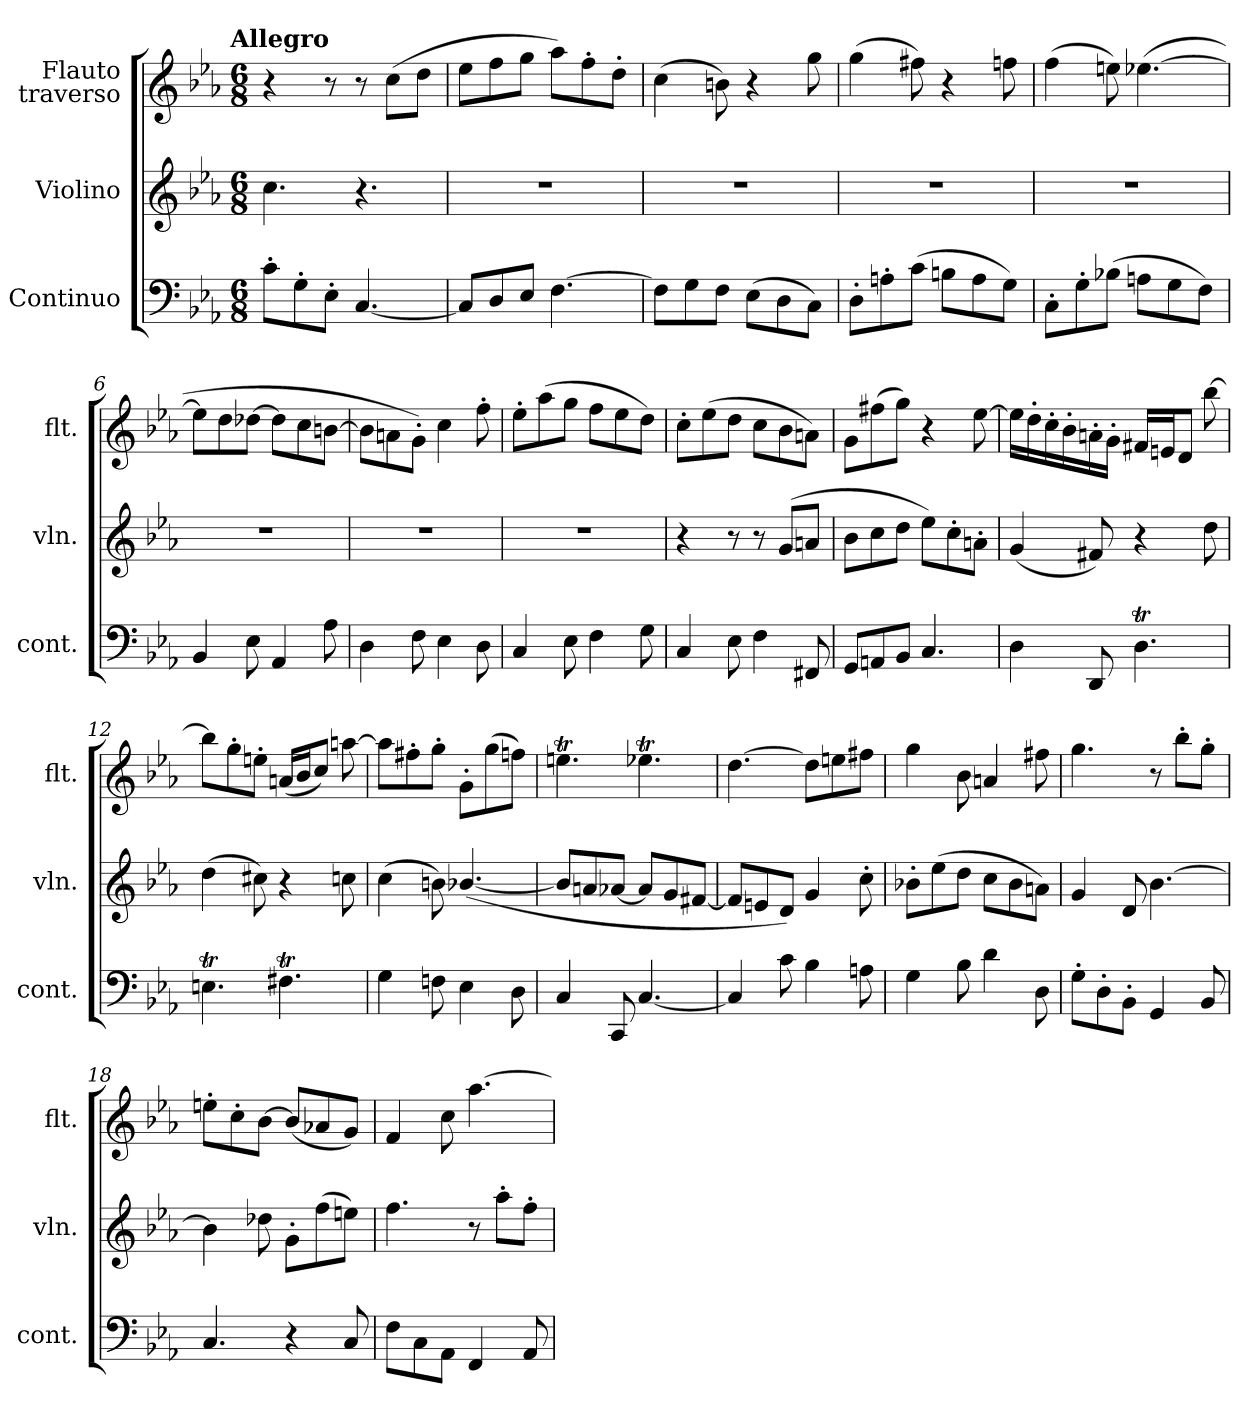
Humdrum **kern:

**kern	**kern	**kern
*part3	*part2	*part1
*staff3	*staff2	*staff1
*I"Continuo	*I"Violino	*I"Flauto\ntraverso
*I'cont.	*I'vln.	*I'flt.
*clefF4	*clefG2	*clefG2
*k[b-e-a-]	*k[b-e-a-]	*k[b-e-a-]
*c:	*c:	*c:
!!LO:TX:omd:t=Allegro
*M6/8	*M6/8	*M6/8
*MM132	*MM132	*MM132
=1	=1	=1
8c'L	4.cc	4r
8G'	.	.
8E-'J	.	8r
[4.C	4.r	8r
.	.	(8ccL
.	.	8ddJ
=2	=2	=2
8C/L]	2.r	8ee-L
8D/	.	8ff
8E-/J	.	8ggJ
[4.F	.	8aa-L)
.	.	8ff'
.	.	8dd'J
=3	=3	=3
8FL]	2.r	(4cc
8G	.	.
8FJ	.	8bn)
(8E-L	.	4r
8D	.	.
8CJ)	.	8gg
=4	=4	=4
8D'L	2.r	(4gg
8An'	.	.
(8cJ	.	8ff#X)
8BnL	.	4r
8A	.	.
8GJ)	.	8ffn
=5	=5	=5
8C'L	2.r	(4ff
8G'	.	.
(8B-XJ	.	8een)
8AnL	.	([4.ee-X
8G	.	.
8FJ)	.	.
=6	=6	=6
4BB-	2.r	8ee-L]
.	.	8dd
8E-	.	[8dd-XJ
4AA-	.	8dd-L]
.	.	8cc
8A-	.	[8bnJ
=7	=7	=7
4D	2.r	8bn\L]
.	.	8an\
8F	.	8g'\J)
4E-	.	4cc
8D	.	8ff'
=8	=8	=8
4C	2.r	8ee-'L
.	.	(8aa-
8E-	.	8ggJ
4F	.	8ffL
.	.	8ee-
8G	.	8ddJ)
=9	=9	=9
4C	4r	8cc'L
.	.	(8ee-
8E-	8r	8ddJ
4F	8r	8ccL
.	(8gL	8b-
8FF#X	8anJ	8anJ)
=10	=10	=10
8GGL	8b-L	8gL
8AAn	8cc	(8ff#X
8BB-J	8ddJ	8ggJ)
4.C	8ee-L)	4r
.	8cc'	.
.	8an'J	[8ee-
=11	=11	=11
4D	(4g	16ee-LL]
.	.	16dd'
.	.	16cc'
.	.	16b-'
8DD	8f#X)	16an'
.	.	16g'JJ
4.Dt	4r	16f#XLL
.	.	16enJ
.	.	8dJ
.	8dd	[8bb-
=12	=12	=12
4.Ent	(4dd	8bb-L]
.	.	8gg'
.	8cc#X)	8een'J
4.F#Xt	4r	(16an/LL
.	.	16b-/J
.	.	8cc/J)
.	8ccn	[8aan
=13	=13	=13
4G	(4cc	8aanL]
.	.	8ff#X'
8Fn	8bn)	8gg'J
4E-	([4.b-X/	8g'L
.	.	(8gg
8D	.	8ffnJ)
=14	=14	=14
4C	8b-L]	4.eent
.	8an	.
8CC	[8a-XJ	.
[4.C	8a-L]	4.ee-XT
.	8g	.
.	[8f#XJ	.
=15	=15	=15
4C]	8f#L]	[4.dd
.	8en	.
8c	8dJ)	.
4B-	4g	8ddL]
.	.	8een
8An	8cc'	8ff#XJ
=16	=16	=16
4G	8b-X'L	4gg
.	(8ee-	.
8B-	8ddJ	8b-
4d	8ccL	4an
.	8b-	.
8D	8anJ)	8ff#X
=17	=17	=17
8G'L	4g	4.gg
8D'	.	.
8BB-'J	8d	.
4GG	[4.b-	8r
.	.	8bb-'L
8BB-	.	8gg'J
=18	=18	=18
4.C	4b-]	8een'L
.	.	8cc'
.	8dd-X	[8b-J
4r	8g'L	(8b-L]
.	(8ff	8a-X
8C	8eenJ)	8gJ)
=19	=19	=19
8F\L	4.ff	4f
8C\	.	.
8AA-\J	.	8cc
4FF	8r	[4.aa-
.	8aa-'L	.
8AA-	8ff'J	.
=	=	=
*-	*-	*-
